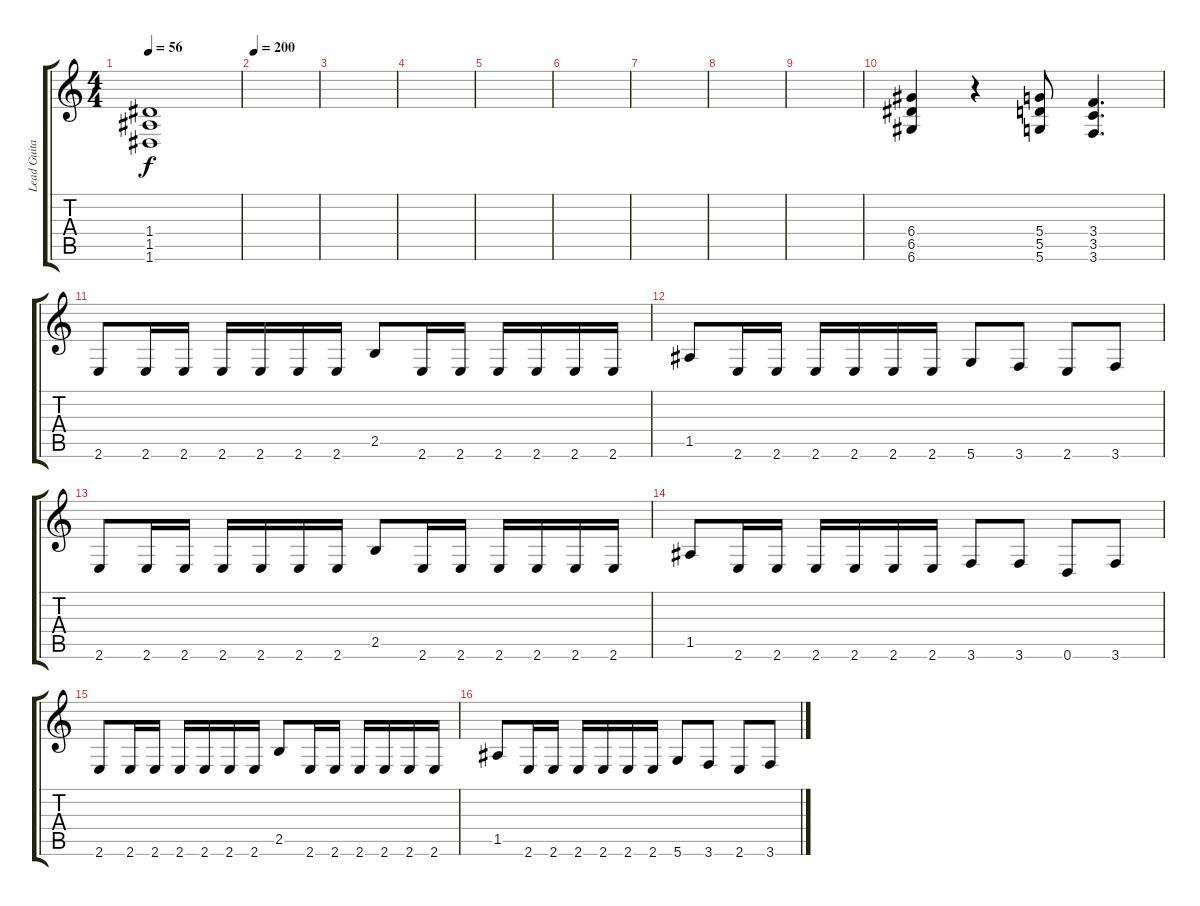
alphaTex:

\track ("Lead Guitar" "Lead Guita") {instrument distortionguitar}
\staff {score tabs}
\tuning (E4 B3 G3 D3 A2 D2) {hide}
\ts (4 4)
\tempo 56
\clef g2
\ks c
(1.4 1.5 1.6).1{dy f} |
\tempo 200
|
|
|
|
|
|
|
|
(6.4 6.5 6.6).4 r.4 (5.4 5.5 5.6).8 (3.4 3.5 3.6).4{d} |
2.6.8 2.6.16 2.6.16 2.6.16 2.6.16 2.6.16 2.6.16 2.5.8 2.6.16 2.6.16 2.6.16 2.6.16 2.6.16 2.6.16 |
1.5.8 2.6.16 2.6.16 2.6.16 2.6.16 2.6.16 2.6.16 5.6.8 3.6.8 2.6.8 3.6.8 |
2.6.8 2.6.16 2.6.16 2.6.16 2.6.16 2.6.16 2.6.16 2.5.8 2.6.16 2.6.16 2.6.16 2.6.16 2.6.16 2.6.16 |
1.5.8 2.6.16 2.6.16 2.6.16 2.6.16 2.6.16 2.6.16 3.6.8 3.6.8 0.6.8 3.6.8 |
2.6.8 2.6.16 2.6.16 2.6.16 2.6.16 2.6.16 2.6.16 2.5.8 2.6.16 2.6.16 2.6.16 2.6.16 2.6.16 2.6.16 |
1.5.8 2.6.16 2.6.16 2.6.16 2.6.16 2.6.16 2.6.16 5.6.8 3.6.8 2.6.8 3.6.8
